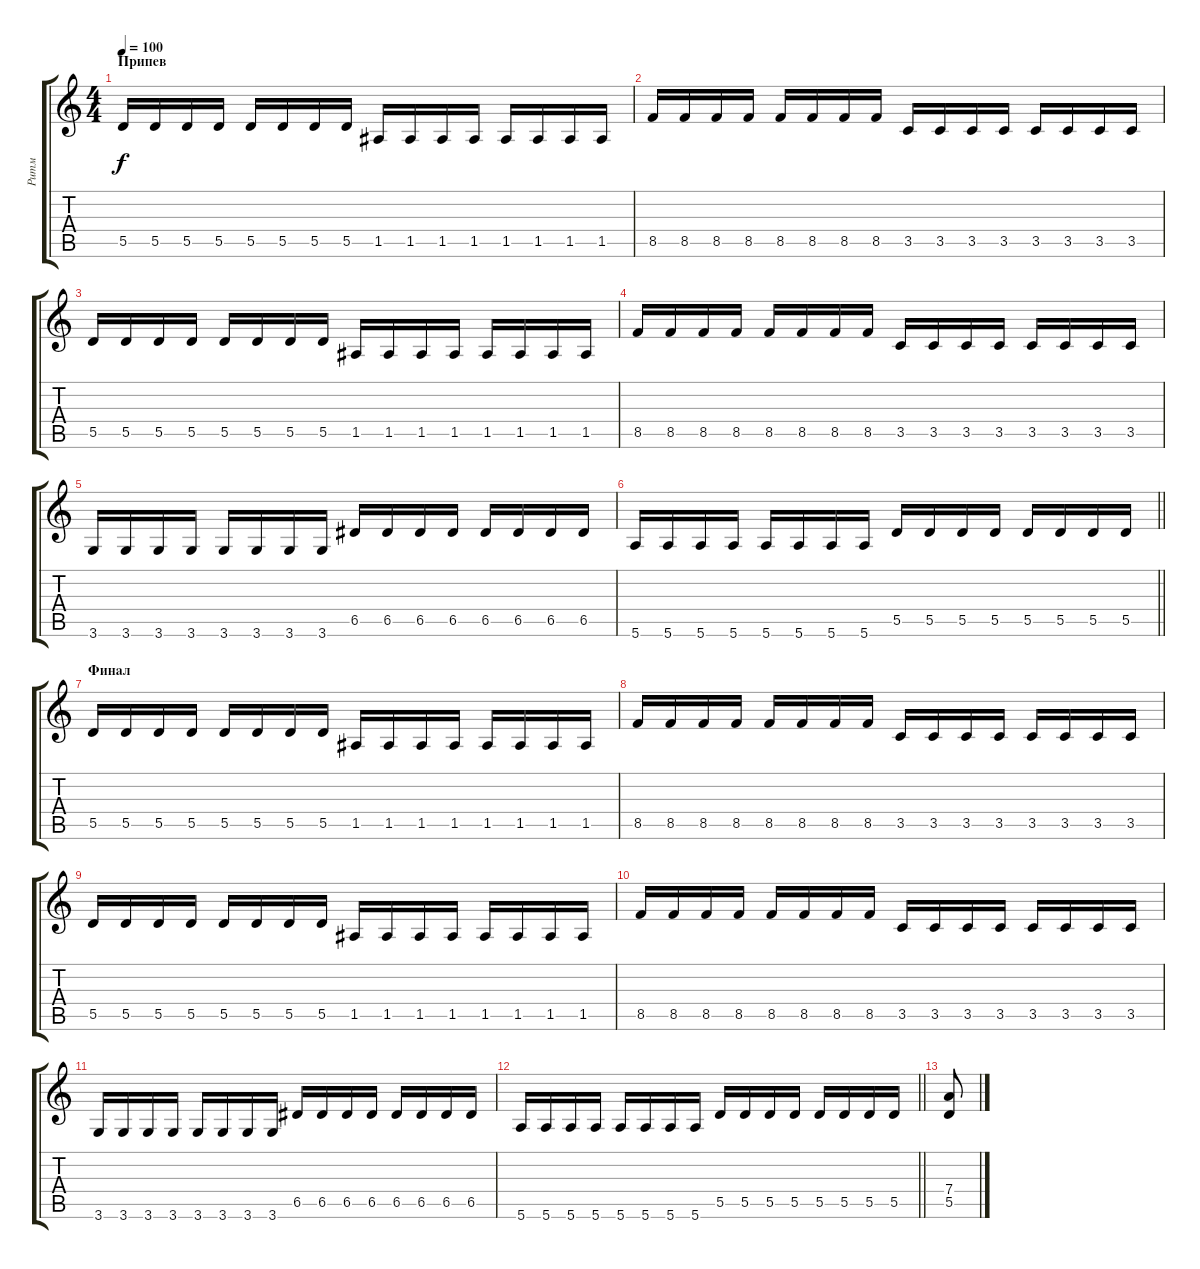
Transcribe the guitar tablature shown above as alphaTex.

\track ("Ритм" "Ритм") {instrument distortionguitar}
\staff {score tabs}
\tuning (E4 B3 G3 D3 A2 E2) {hide}
\ts (4 4)
\section ("" "Припев")
\tempo 100
\clef g2
\ks c
5.5.16{dy f} 5.5.16 5.5.16 5.5.16 5.5.16 5.5.16 5.5.16 5.5.16 1.5.16 1.5.16 1.5.16 1.5.16 1.5.16 1.5.16 1.5.16 1.5.16 |
8.5.16 8.5.16 8.5.16 8.5.16 8.5.16 8.5.16 8.5.16 8.5.16 3.5.16 3.5.16 3.5.16 3.5.16 3.5.16 3.5.16 3.5.16 3.5.16 |
5.5.16 5.5.16 5.5.16 5.5.16 5.5.16 5.5.16 5.5.16 5.5.16 1.5.16 1.5.16 1.5.16 1.5.16 1.5.16 1.5.16 1.5.16 1.5.16 |
8.5.16 8.5.16 8.5.16 8.5.16 8.5.16 8.5.16 8.5.16 8.5.16 3.5.16 3.5.16 3.5.16 3.5.16 3.5.16 3.5.16 3.5.16 3.5.16 |
3.6.16 3.6.16 3.6.16 3.6.16 3.6.16 3.6.16 3.6.16 3.6.16 6.5.16 6.5.16 6.5.16 6.5.16 6.5.16 6.5.16 6.5.16 6.5.16 |
\barLineRight lightlight
5.6.16 5.6.16 5.6.16 5.6.16 5.6.16 5.6.16 5.6.16 5.6.16 5.5.16 5.5.16 5.5.16 5.5.16 5.5.16 5.5.16 5.5.16 5.5.16 |
\section ("" "Финал")
5.5.16 5.5.16 5.5.16 5.5.16 5.5.16 5.5.16 5.5.16 5.5.16 1.5.16 1.5.16 1.5.16 1.5.16 1.5.16 1.5.16 1.5.16 1.5.16 |
8.5.16 8.5.16 8.5.16 8.5.16 8.5.16 8.5.16 8.5.16 8.5.16 3.5.16 3.5.16 3.5.16 3.5.16 3.5.16 3.5.16 3.5.16 3.5.16 |
5.5.16 5.5.16 5.5.16 5.5.16 5.5.16 5.5.16 5.5.16 5.5.16 1.5.16 1.5.16 1.5.16 1.5.16 1.5.16 1.5.16 1.5.16 1.5.16 |
8.5.16 8.5.16 8.5.16 8.5.16 8.5.16 8.5.16 8.5.16 8.5.16 3.5.16 3.5.16 3.5.16 3.5.16 3.5.16 3.5.16 3.5.16 3.5.16 |
3.6.16 3.6.16 3.6.16 3.6.16 3.6.16 3.6.16 3.6.16 3.6.16 6.5.16 6.5.16 6.5.16 6.5.16 6.5.16 6.5.16 6.5.16 6.5.16 |
\barLineRight lightlight
5.6.16 5.6.16 5.6.16 5.6.16 5.6.16 5.6.16 5.6.16 5.6.16 5.5.16 5.5.16 5.5.16 5.5.16 5.5.16 5.5.16 5.5.16 5.5.16 |
(7.4 5.5).8
